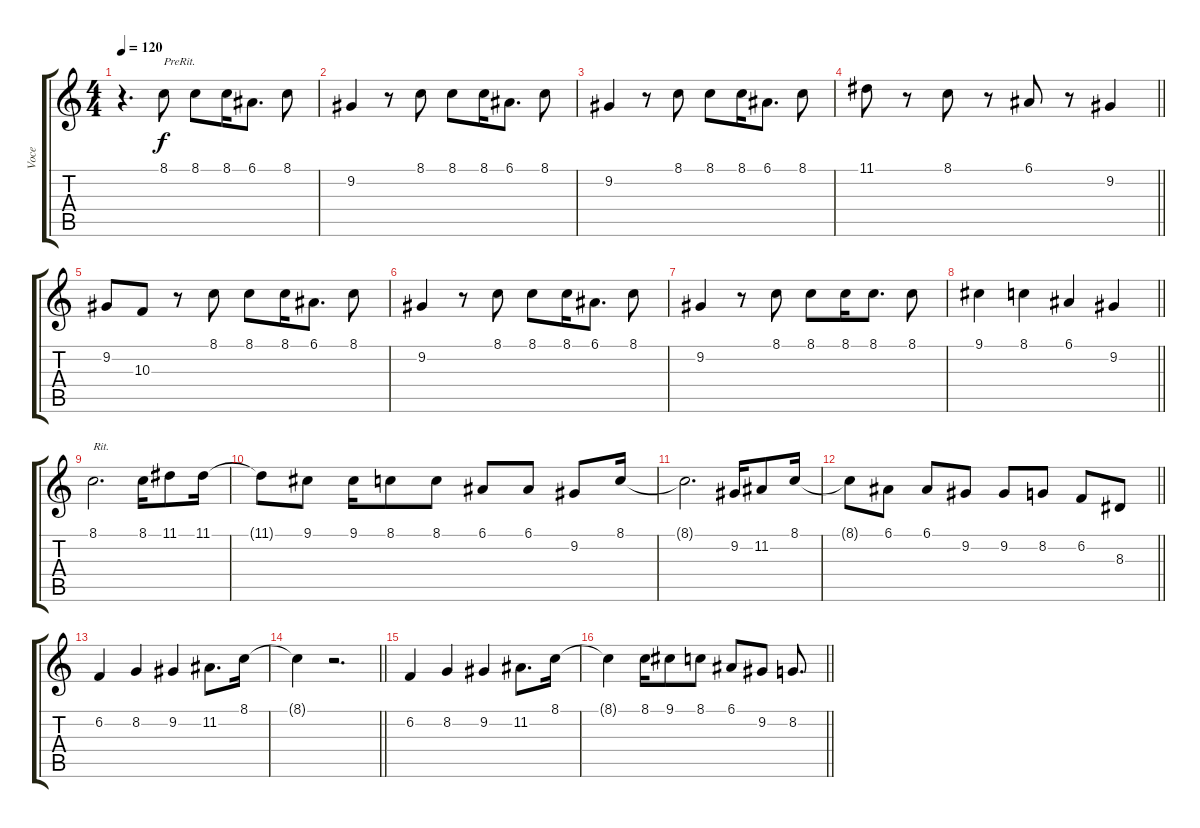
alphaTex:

\track ("Voce" "Voce") {instrument lead1square}
\staff {score tabs}
\tuning (E4 B3 G3 D3 A2 E2) {hide}
\ts (4 4)
\tempo 120
\clef g2
\ks c
r.4{d dy f} 8.1.8{txt "PreRit."} 8.1.8 8.1.16 6.1.8{d} 8.1.8 |
9.2.4 r.8 8.1.8 8.1.8 8.1.16 6.1.8{d} 8.1.8 |
9.2.4 r.8 8.1.8 8.1.8 8.1.16 6.1.8{d} 8.1.8 |
\barLineRight lightlight
11.1.8 r.8 8.1.8 r.8 6.1.8 r.8 9.2.4 |
9.2.8 10.3.8 r.8 8.1.8 8.1.8 8.1.16 6.1.8{d} 8.1.8 |
9.2.4 r.8 8.1.8 8.1.8 8.1.16 6.1.8{d} 8.1.8 |
9.2.4 r.8 8.1.8 8.1.8 8.1.16 8.1.8{d} 8.1.8 |
\barLineRight lightlight
9.1.4 8.1.4 6.1.4 9.2.4 |
8.1.2{d txt "Rit."} 8.1.16 11.1.8 11.1.16 |
11.1{t}.8 9.1.8 9.1.16 8.1.8 8.1.8 6.1.8 6.1.8 9.2.8 8.1.16 |
8.1{t}.2{d} 9.2.16 11.2.8 8.1.16 |
\barLineRight lightlight
8.1{t}.8 6.1.8 6.1.8 9.2.8 9.2.8 8.2.8 6.2.8 8.3.8 |
6.2.4 8.2.4 9.2.4 11.2.8{d} 8.1.16 |
\barLineRight lightlight
8.1{t}.4 r.2{d} |
6.2.4 8.2.4 9.2.4 11.2.8{d} 8.1.16 |
\barLineRight lightlight
8.1{t}.4 8.1.16 9.1.8 8.1.8 6.1.8 9.2.8 8.2.8{d}
